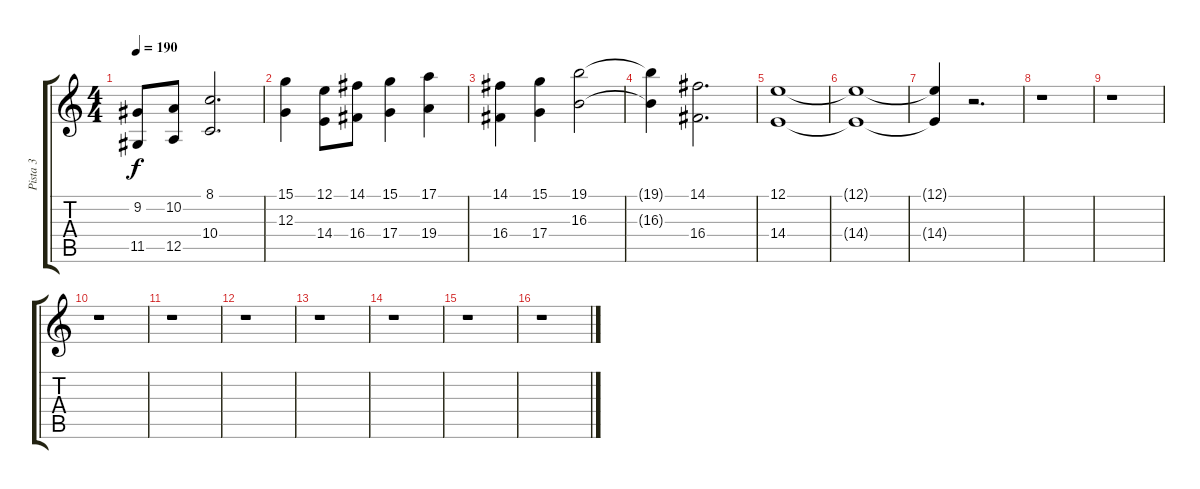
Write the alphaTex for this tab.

\track ("Pista 3" "Pista 3") {instrument choiraahs}
\staff {score tabs}
\tuning (E4 B3 G3 D3 A2 E2) {hide}
\ts (4 4)
\tempo 190
\clef g2
\ks c
(9.2 11.5).8{dy f} (10.2 12.5).8 (8.1 10.4).2{d} |
(15.1 12.3).4 (12.1 14.4).8 (14.1 16.4).8 (15.1 17.4).4 (17.1 19.4).4 |
(14.1 16.4).4 (15.1 17.4).4 (19.1 16.3).2 |
(19.1{t} 16.3{t}).4 (14.1 16.4).2{d} |
(12.1 14.4).1 |
(12.1{t} 14.4{t}).1 |
(12.1{t} 14.4{t}).4 r.2{d} |
r.1 |
r.1 |
r.1 |
r.1 |
r.1 |
r.1 |
r.1 |
r.1 |
r.1
